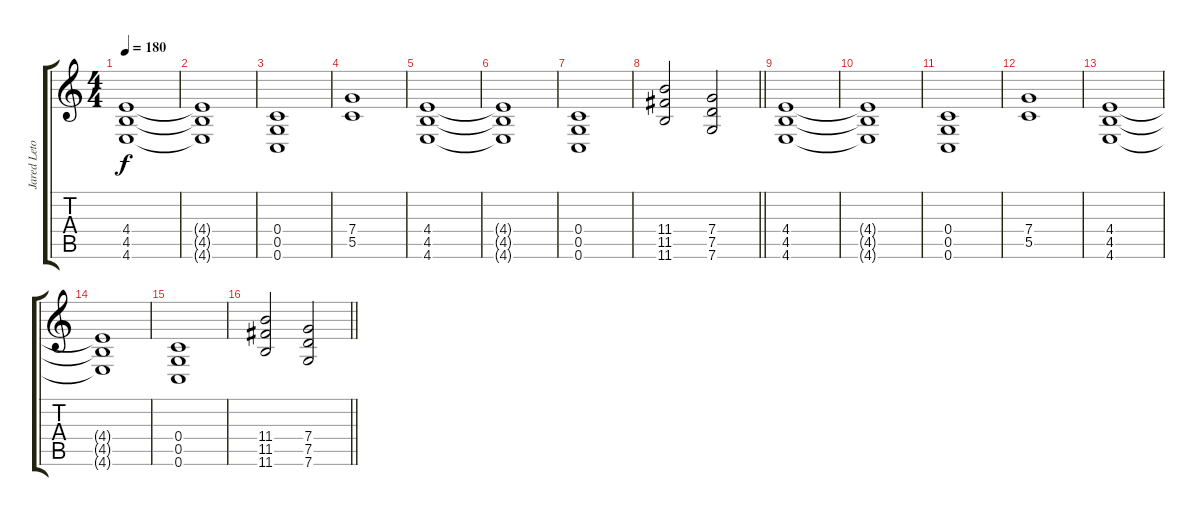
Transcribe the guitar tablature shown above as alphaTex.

\track ("Jared Leto" "Jared Leto") {instrument distortionguitar}
\staff {score tabs}
\tuning (D4 A3 F3 C3 G2 C2) {hide}
\ts (4 4)
\tempo 180
\clef g2
\ks c
(4.4 4.5 4.6).1{dy f} |
(4.4{t} 4.5{t} 4.6{t}).1 |
(0.4 0.5 0.6).1 |
(7.4 5.5).1 |
(4.4 4.5 4.6).1 |
(4.4{t} 4.5{t} 4.6{t}).1 |
(0.4 0.5 0.6).1 |
\barLineRight lightlight
(11.4 11.5 11.6).2 (7.4 7.5 7.6).2 |
(4.4 4.5 4.6).1 |
(4.4{t} 4.5{t} 4.6{t}).1 |
(0.4 0.5 0.6).1 |
(7.4 5.5).1 |
(4.4 4.5 4.6).1 |
(4.4{t} 4.5{t} 4.6{t}).1 |
(0.4 0.5 0.6).1 |
\barLineRight lightlight
(11.4 11.5 11.6).2 (7.4 7.5 7.6).2
